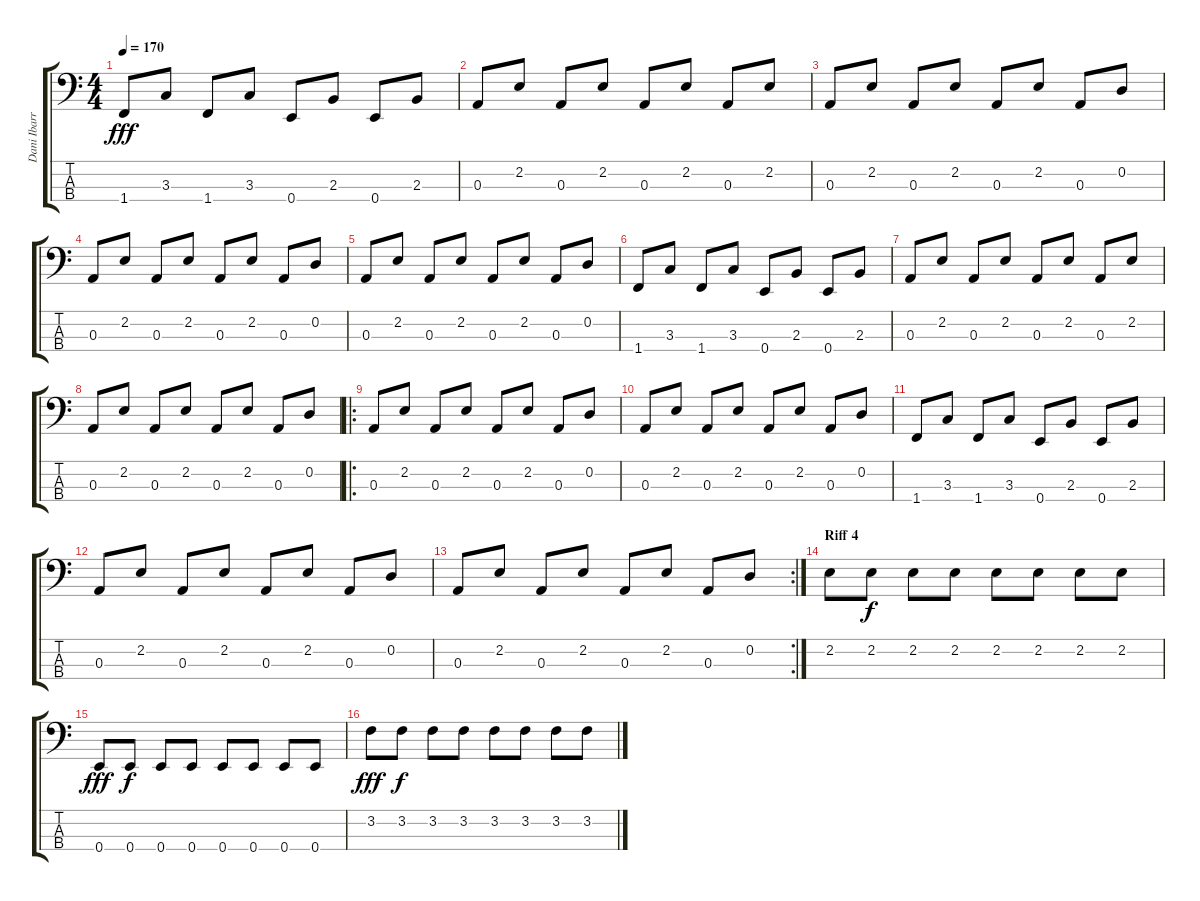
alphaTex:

\track ("Dani Ibarra (Bajo) 16 años" "Dani Ibarr") {instrument electricbassfinger}
\staff {score tabs}
\tuning (G2 D2 A1 E1) {hide}
\ts (4 4)
\tempo 170
\clef f4
\ks c
1.4.8{dy fff} 3.3.8 1.4.8 3.3.8 0.4.8 2.3.8 0.4.8 2.3.8 |
0.3.8 2.2.8 0.3.8 2.2.8 0.3.8 2.2.8 0.3.8 2.2.8 |
0.3.8 2.2.8 0.3.8 2.2.8 0.3.8 2.2.8 0.3.8 0.2.8 |
0.3.8 2.2.8 0.3.8 2.2.8 0.3.8 2.2.8 0.3.8 0.2.8 |
0.3.8 2.2.8 0.3.8 2.2.8 0.3.8 2.2.8 0.3.8 0.2.8 |
1.4.8 3.3.8 1.4.8 3.3.8 0.4.8 2.3.8 0.4.8 2.3.8 |
0.3.8 2.2.8 0.3.8 2.2.8 0.3.8 2.2.8 0.3.8 2.2.8 |
0.3.8 2.2.8 0.3.8 2.2.8 0.3.8 2.2.8 0.3.8 0.2.8 |
\ro
0.3.8 2.2.8 0.3.8 2.2.8 0.3.8 2.2.8 0.3.8 0.2.8 |
0.3.8 2.2.8 0.3.8 2.2.8 0.3.8 2.2.8 0.3.8 0.2.8 |
1.4.8 3.3.8 1.4.8 3.3.8 0.4.8 2.3.8 0.4.8 2.3.8 |
0.3.8 2.2.8 0.3.8 2.2.8 0.3.8 2.2.8 0.3.8 0.2.8 |
\rc 2
0.3.8 2.2.8 0.3.8 2.2.8 0.3.8 2.2.8 0.3.8 0.2.8 |
\section ("" "Riff 4")
2.2.8 2.2.8{dy f} 2.2.8 2.2.8 2.2.8 2.2.8 2.2.8 2.2.8 |
0.4.8{dy fff} 0.4.8{dy f} 0.4.8 0.4.8 0.4.8 0.4.8 0.4.8 0.4.8 |
3.2.8{dy fff} 3.2.8{dy f} 3.2.8 3.2.8 3.2.8 3.2.8 3.2.8 3.2.8
